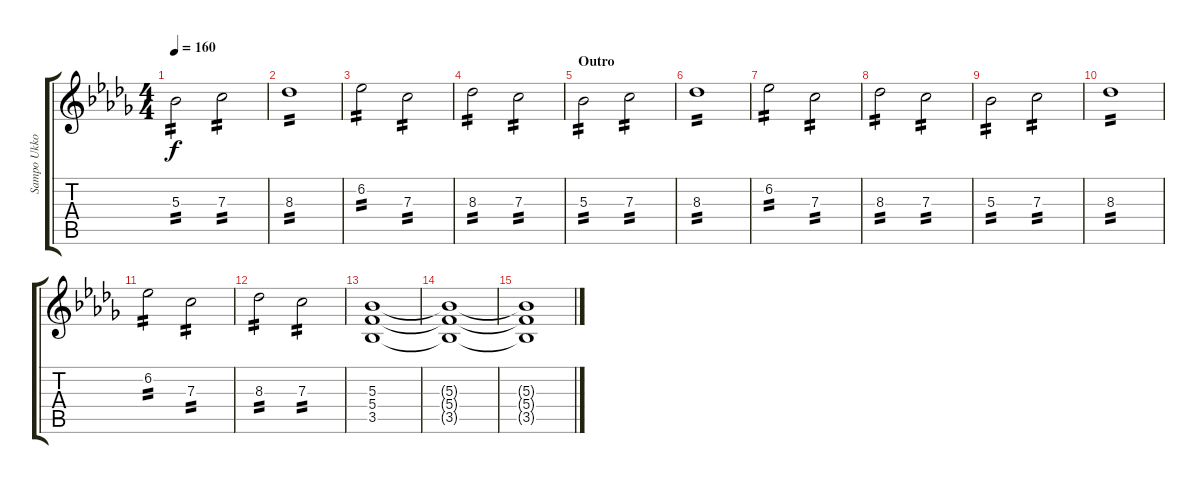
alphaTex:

\track ("Sampo Ukkola (rhythm)" "Sampo Ukko") {instrument distortionguitar}
\staff {score tabs}
\tuning (D4 A3 F3 C3 G2 D2) {hide}
\ts (4 4)
\tempo 160
\clef g2
\ks bbminor
5.3.2{tp 2 dy f} 7.3.2{tp 2} |
8.3.1{tp 2} |
6.2.2{tp 2} 7.3.2{tp 2} |
8.3.2{tp 2} 7.3.2{tp 2} |
\section ("" "Outro")
5.3.2{tp 2} 7.3.2{tp 2} |
8.3.1{tp 2} |
6.2.2{tp 2} 7.3.2{tp 2} |
8.3.2{tp 2} 7.3.2{tp 2} |
5.3.2{tp 2} 7.3.2{tp 2} |
8.3.1{tp 2} |
6.2.2{tp 2} 7.3.2{tp 2} |
8.3.2{tp 2} 7.3.2{tp 2} |
(5.3 5.4 3.5).1 |
(5.3{t} 5.4{t} 3.5{t}).1 |
(5.3{t} 5.4{t} 3.5{t}).1
